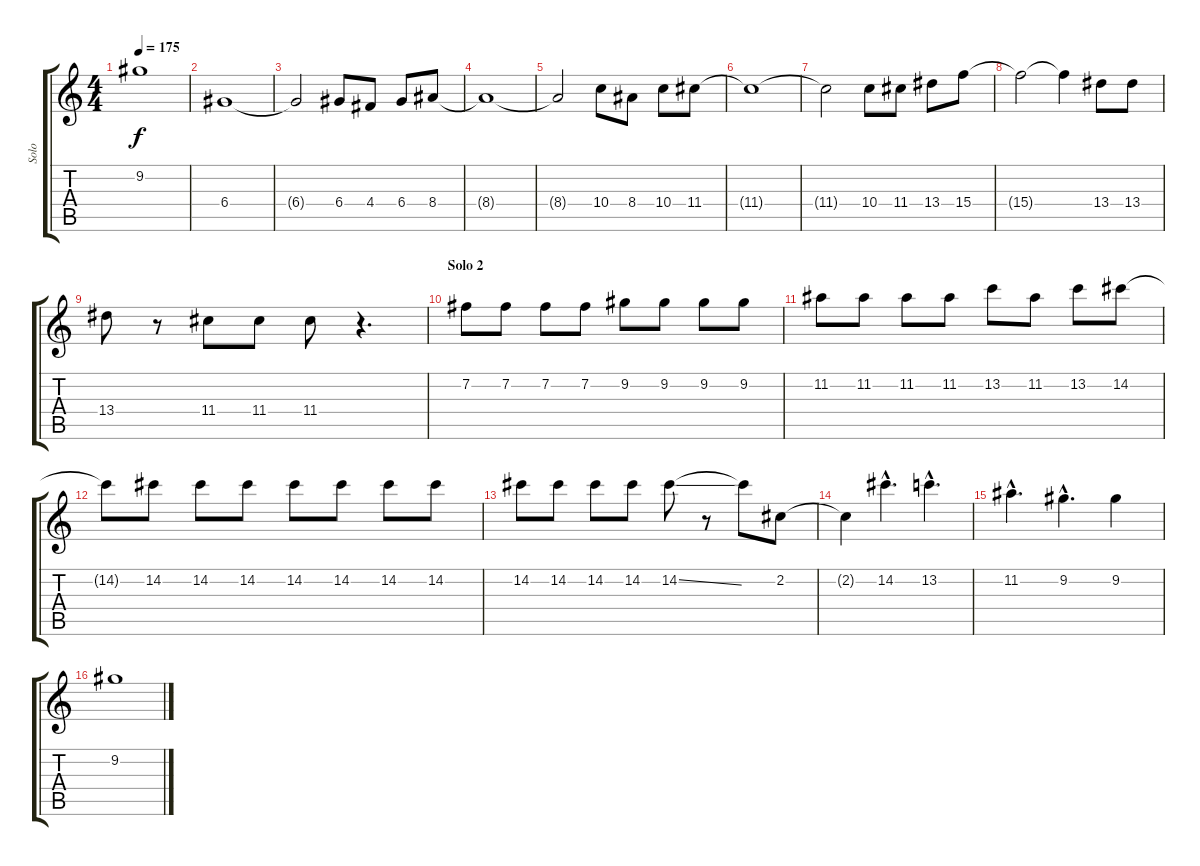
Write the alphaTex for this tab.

\track ("Solo" "Solo") {instrument distortionguitar}
\staff {score tabs}
\tuning (E4 B3 G3 D3 A2 E2) {hide}
\ts (4 4)
\tempo 175
\clef g2
\ks c
9.2{t}.1{dy f} |
6.4.1 |
6.4{t}.2 6.4.8 4.4.8 6.4.8 8.4.8 |
8.4{t}.1 |
8.4{t}.2 10.4.8 8.4.8 10.4.8 11.4.8 |
11.4{t}.1 |
11.4{t}.2 10.4.8 11.4.8 13.4.8 15.4.8 |
15.4{t}.2 15.4{t}.4 13.4.8 13.4.8 |
13.4.8 r.8 11.4.8 11.4.8 11.4.8 r.4{d} |
\section ("" "Solo 2")
7.2.8 7.2.8 7.2.8 7.2.8 9.2.8 9.2.8 9.2.8 9.2.8 |
11.2.8 11.2.8 11.2.8 11.2.8 13.2.8 11.2.8 13.2.8 14.2.8 |
14.2{t}.8 14.2.8 14.2.8 14.2.8 14.2.8 14.2.8 14.2.8 14.2.8 |
14.2.8 14.2.8 14.2.8 14.2.8 14.2{ss}.8 r.8 14.2{t}.8 2.2.8 |
2.2{t}.4 14.2{hac}.4{d} 13.2{hac}.4{d} |
11.2{hac}.4{d} 9.2{hac}.4{d} 9.2.4 |
9.2.1
